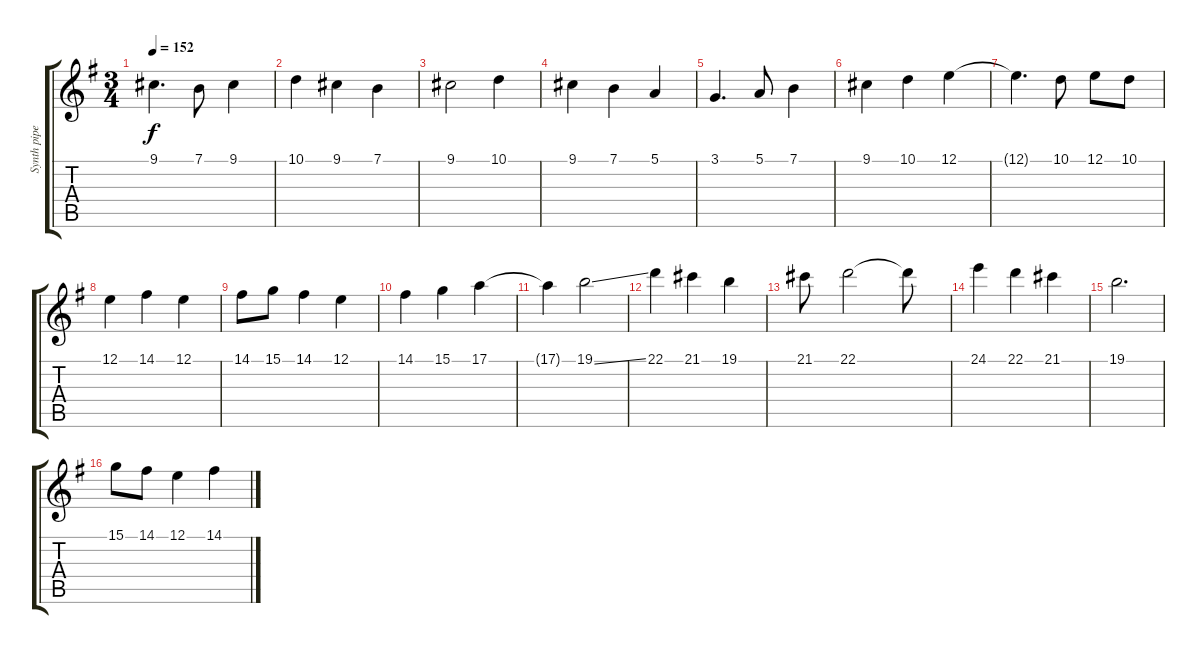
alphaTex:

\track ("Synth pipe" "Synth pipe") {instrument sopranosax}
\staff {score tabs}
\tuning (E4 B3 G3 D3 A2 E2) {hide}
\ts (3 4)
\tempo 152
\clef g2
\ks g
9.1.4{d dy f} 7.1.8 9.1.4 |
10.1.4 9.1.4 7.1.4 |
9.1.2 10.1.4 |
9.1.4 7.1.4 5.1.4 |
3.1.4{d} 5.1.8 7.1.4 |
9.1.4 10.1.4 12.1.4 |
12.1{t}.4{d} 10.1.8 12.1.8 10.1.8 |
12.1.4 14.1.4 12.1.4 |
14.1.8 15.1.8 14.1.4 12.1.4 |
14.1.4 15.1.4 17.1.4 |
17.1{t}.4 19.1{ss}.2 |
22.1.4{volume 8} 21.1.4 19.1.4 |
21.1.8 22.1.2 22.1{t}.8 |
24.1.4 22.1.4 21.1.4 |
19.1.2{d volume 7} |
15.1.8{volume 7} 14.1.8 12.1.4 14.1.4
